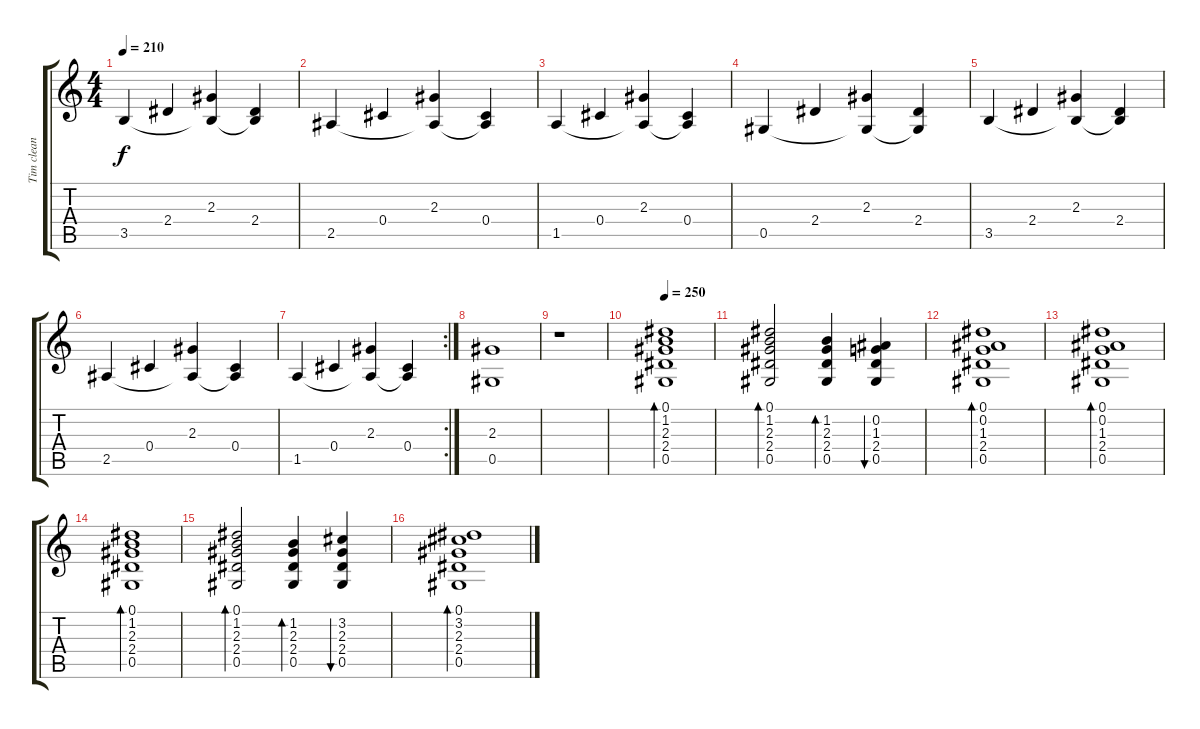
\track ("Tim clean" "Tim clean") {instrument electricguitarclean}
\staff {score tabs}
\tuning (Eb4 Bb3 Gb3 Db3 Ab2 Eb2) {hide}
\ts (4 4)
\tempo 210
\clef g2
\ks c
3.5.4{dy f} 2.4.4 (2.3 3.5{t}).4 (2.4 3.5{t}).4 |
2.5.4 0.4.4 (2.3 2.5{t}).4 (0.4 2.5{t}).4 |
1.5.4 0.4.4 (2.3 1.5{t}).4 (0.4 1.5{t}).4 |
0.5.4 2.4.4 (2.3 0.5{t}).4 (2.4 0.5{t}).4 |
3.5.4 2.4.4 (2.3 3.5{t}).4 (2.4 3.5{t}).4 |
2.5.4 0.4.4 (2.3 2.5{t}).4 (0.4 2.5{t}).4 |
\rc 2
1.5.4 0.4.4 (2.3 1.5{t}).4 (0.4 1.5{t}).4 |
(2.3 0.5).1 |
r.1 |
\tempo 250
(0.1 1.2 2.3 2.4 0.5).1{bd 480} |
(0.1 1.2 2.3 2.4 0.5).2{bd 30} (1.2 2.3 2.4 0.5).4{bd 30} (0.2 1.3 2.4 0.5).4{bu 60} |
(0.1 0.2 1.3 2.4 0.5).1{bd 120} |
(0.1 0.2 1.3 2.4 0.5).1{bd 30} |
(0.1 1.2 2.3 2.4 0.5).1{bd 480} |
(0.1 1.2 2.3 2.4 0.5).2{bd 60} (1.2 2.3 2.4 0.5).4{bd 120} (3.2 2.3 2.4 0.5).4{bu 120} |
(0.1 3.2 2.3 2.4 0.5).1{bd 480}
